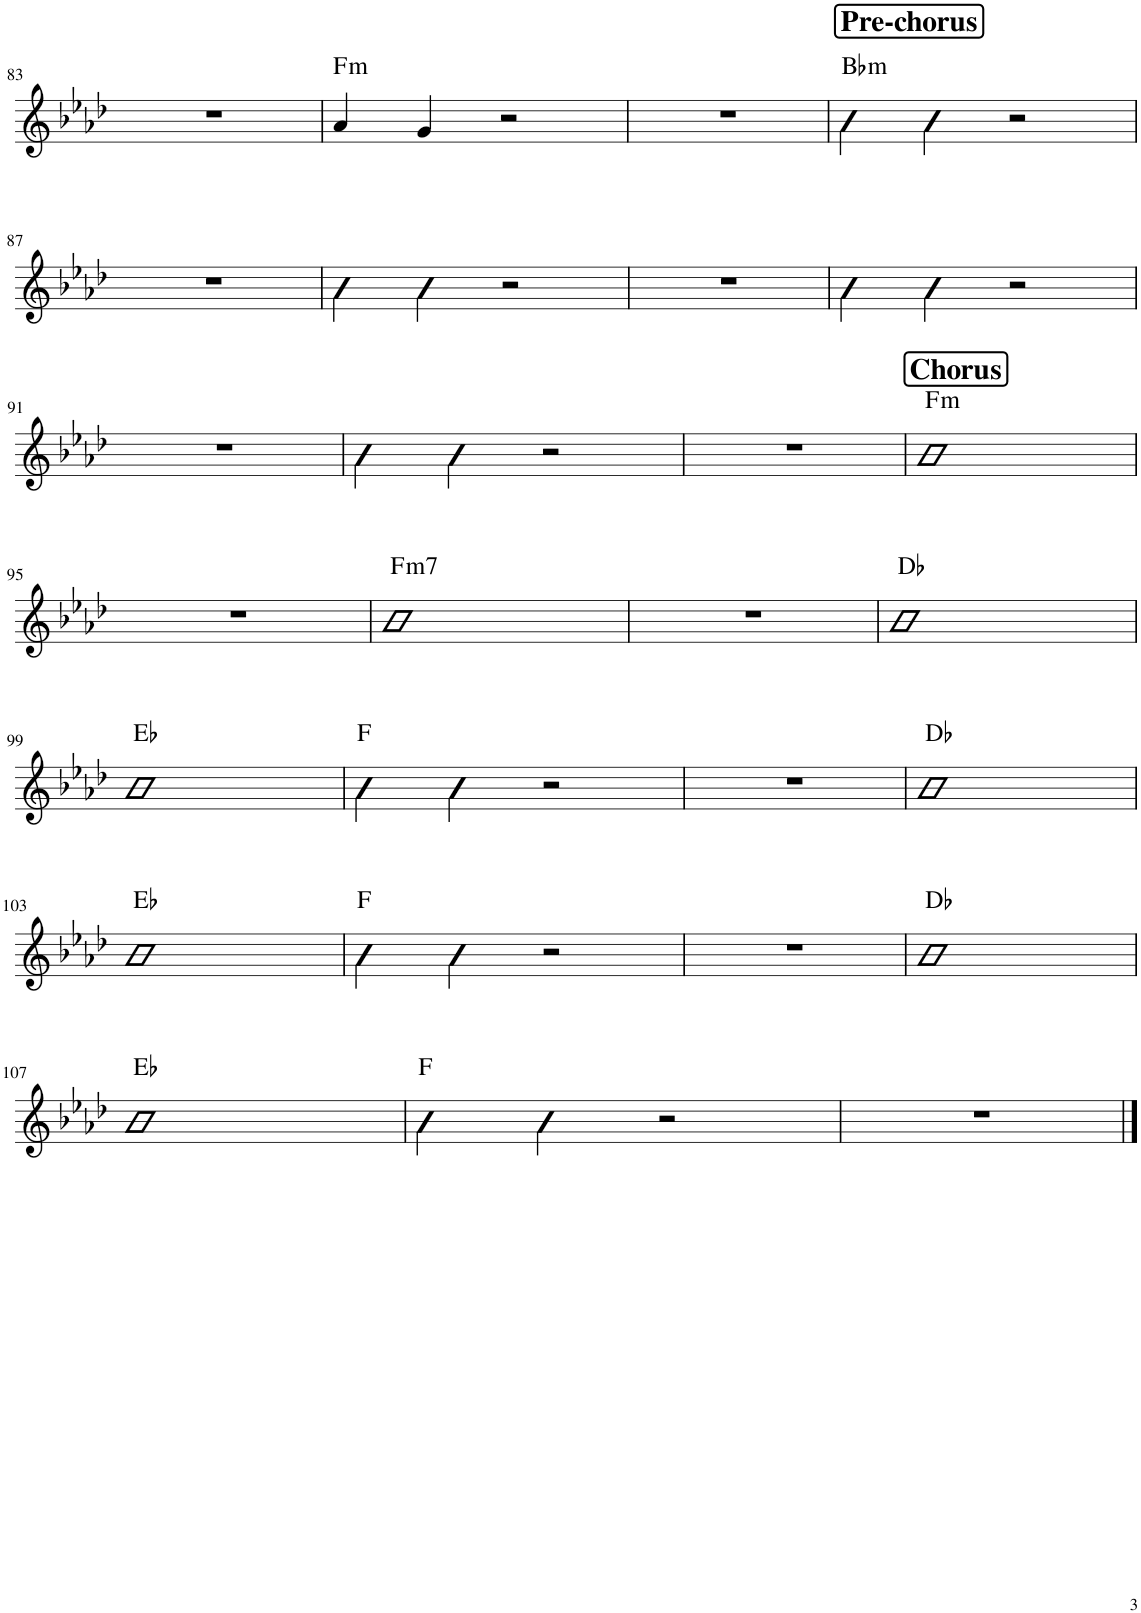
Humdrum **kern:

**kern	**harte
*part1	*part1
*staff1	*
*I"Piano	*
*I'Pno.	*
!!LO:PB:g=z
*clefG2	*
*k[b-e-a-d-]	*
*M4/4	*
=83	=83
1r	.
=84	=84
!	!LO:H:kt=m
4a-/	F:min
4g/	.
2r	.
=85	=85
1r	.
!!LO:REH:place=s1:a:B:cj:fs=14:t=Pre-chorus
=86	=86
!	!LO:H:kt=m
4d-\	Bb:min
4g\	.
2r	.
!!LO:LB:g=z
=87	=87
1r	.
=88	=88
4d-\	.
4g\	.
2r	.
=89	=89
1r	.
=90	=90
4d-\	.
4g\	.
2r	.
!!LO:LB:g=z
=91	=91
1r	.
=92	=92
4d-\	.
4g\	.
2r	.
=93	=93
1r	.
!!LO:REH:place=s1:a:B:cj:fs=14:t=Chorus
=94	=94
!	!LO:H:kt=m
1f	F:min
!!LO:LB:g=z
=95	=95
1r	.
=96	=96
!	!LO:H:kt=m7
1f	F:min7
=97	=97
1r	.
=98	=98
1d-	Db:maj
!!LO:LB:g=z
=99	=99
1e-	Eb:maj
=100	=100
4g\	F:maj
4a-\	.
2r	.
=101	=101
1r	.
=102	=102
1d-	Db:maj
!!LO:LB:g=z
=103	=103
1e-	Eb:maj
=104	=104
4g\	F:maj
4a-\	.
2r	.
=105	=105
1r	.
=106	=106
1d-	Db:maj
!!LO:LB:g=z
=107	=107
1e-	Eb:maj
=108	=108
4g\	F:maj
4a-\	.
2r	.
=109	=109
1r	.
==	==
*-	*-
